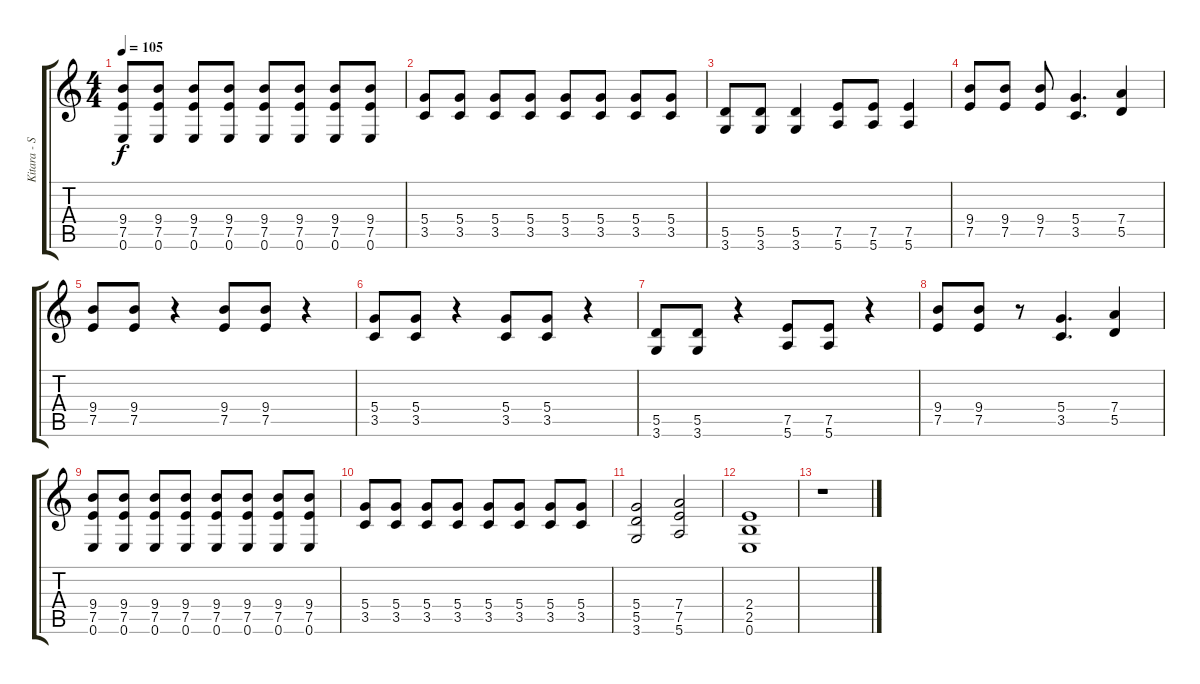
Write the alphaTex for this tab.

\track ("Kitara - Särö" "Kitara - S") {instrument overdrivenguitar}
\staff {score tabs}
\tuning (E4 B3 G3 D3 A2 E2) {hide}
\ts (4 4)
\tempo 105
\clef g2
\ks c
(9.4 7.5 0.6).8{dy f} (9.4 7.5 0.6).8 (9.4 7.5 0.6).8 (9.4 7.5 0.6).8 (9.4 7.5 0.6).8 (9.4 7.5 0.6).8 (9.4 7.5 0.6).8 (9.4 7.5 0.6).8 |
(5.4 3.5).8 (5.4 3.5).8 (5.4 3.5).8 (5.4 3.5).8 (5.4 3.5).8 (5.4 3.5).8 (5.4 3.5).8 (5.4 3.5).8 |
(5.5 3.6).8 (5.5 3.6).8 (5.5 3.6).4 (7.5 5.6).8 (7.5 5.6).8 (7.5 5.6).4 |
(9.4 7.5).8 (9.4 7.5).8 (9.4 7.5).8 (5.4 3.5).4{d} (7.4 5.5).4 |
(9.4 7.5).8 (9.4 7.5).8 r.4 (9.4 7.5).8 (9.4 7.5).8 r.4 |
(5.4 3.5).8 (5.4 3.5).8 r.4 (5.4 3.5).8 (5.4 3.5).8 r.4 |
(5.5 3.6).8 (5.5 3.6).8 r.4 (7.5 5.6).8 (7.5 5.6).8 r.4 |
(9.4 7.5).8 (9.4 7.5).8 r.8 (5.4 3.5).4{d} (7.4 5.5).4 |
(9.4 7.5 0.6).8 (9.4 7.5 0.6).8 (9.4 7.5 0.6).8 (9.4 7.5 0.6).8 (9.4 7.5 0.6).8 (9.4 7.5 0.6).8 (9.4 7.5 0.6).8 (9.4 7.5 0.6).8 |
(5.4 3.5).8 (5.4 3.5).8 (5.4 3.5).8 (5.4 3.5).8 (5.4 3.5).8 (5.4 3.5).8 (5.4 3.5).8 (5.4 3.5).8 |
(5.4 5.5 3.6).2 (7.4 7.5 5.6).2 |
(2.4 2.5 0.6).1 |
r.1
